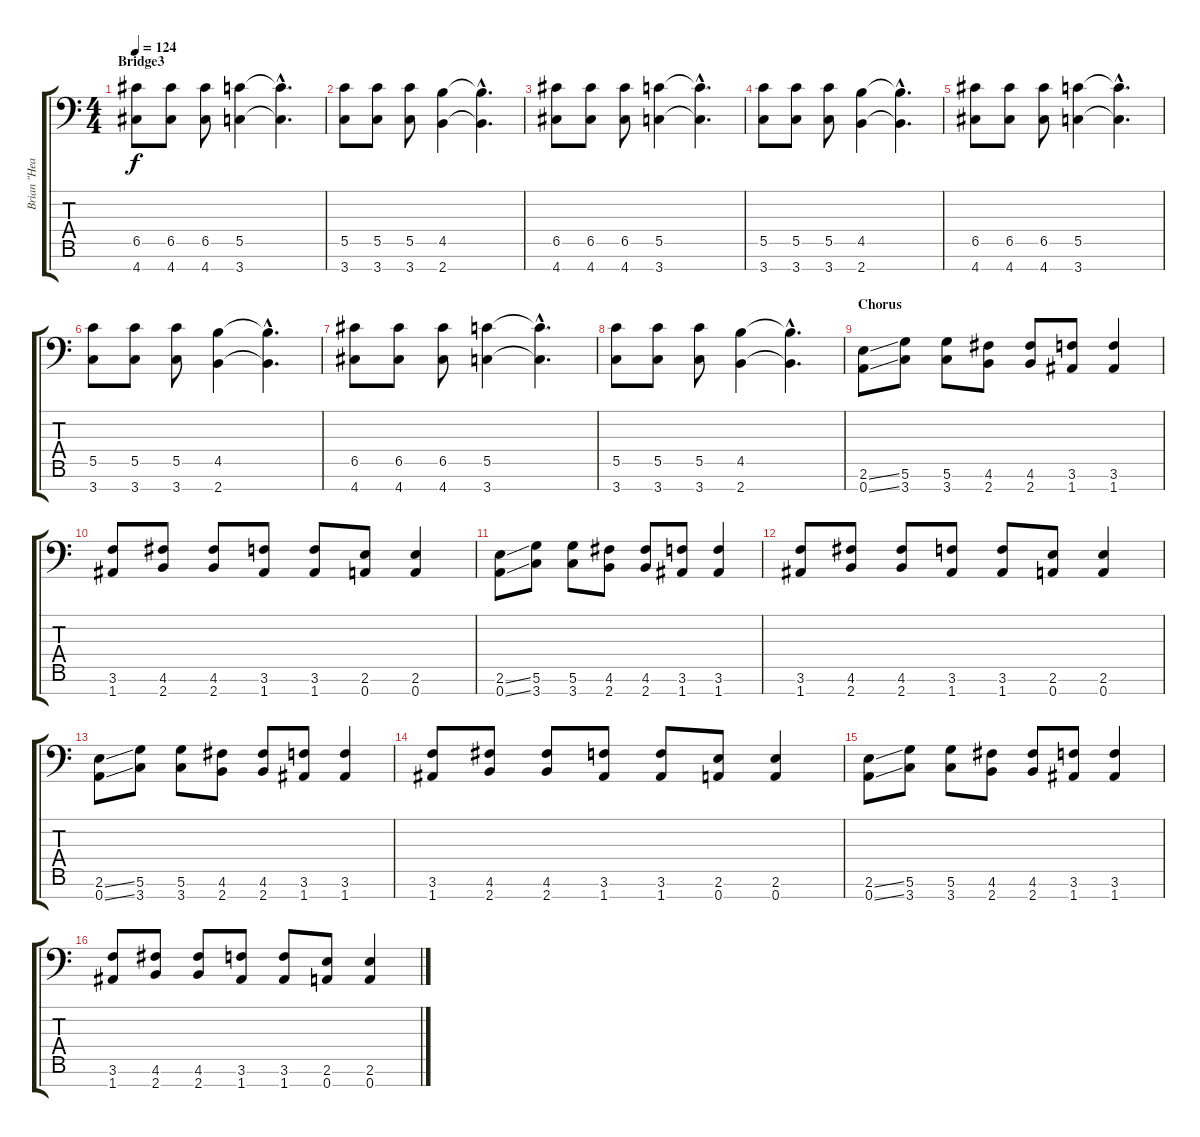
\track ("Brian \"Head\" Welch" "Brian \"Hea") {instrument distortionguitar}
\staff {score tabs}
\tuning (D4 A3 F3 C3 G2 D2 A1) {hide}
\ts (4 4)
\section ("" "Bridge3")
\tempo 124
\clef f4
\ks c
(6.5 4.7).8{dy f} (6.5 4.7).8 (6.5 4.7).8 (5.5 3.7).4 (5.5{hac t} 3.7{hac t}).4{d} |
(5.5 3.7).8 (5.5 3.7).8 (5.5 3.7).8 (4.5 2.7).4 (4.5{hac t} 2.7{hac t}).4{d} |
(6.5 4.7).8 (6.5 4.7).8 (6.5 4.7).8 (5.5 3.7).4 (5.5{hac t} 3.7{hac t}).4{d} |
(5.5 3.7).8 (5.5 3.7).8 (5.5 3.7).8 (4.5 2.7).4 (4.5{hac t} 2.7{hac t}).4{d} |
(6.5 4.7).8 (6.5 4.7).8 (6.5 4.7).8 (5.5 3.7).4 (5.5{hac t} 3.7{hac t}).4{d} |
(5.5 3.7).8 (5.5 3.7).8 (5.5 3.7).8 (4.5 2.7).4 (4.5{hac t} 2.7{hac t}).4{d} |
(6.5 4.7).8 (6.5 4.7).8 (6.5 4.7).8 (5.5 3.7).4 (5.5{hac t} 3.7{hac t}).4{d} |
(5.5 3.7).8 (5.5 3.7).8 (5.5 3.7).8 (4.5 2.7).4 (4.5{hac t} 2.7{hac t}).4{d} |
\section ("" "Chorus")
(2.6{ss} 0.7{ss}).8 (5.6 3.7).8 (5.6 3.7).8 (4.6 2.7).8 (4.6 2.7).8 (3.6 1.7).8 (3.6 1.7).4 |
(3.6 1.7).8 (4.6 2.7).8 (4.6 2.7).8 (3.6 1.7).8 (3.6 1.7).8 (2.6 0.7).8 (2.6 0.7).4 |
(2.6{ss} 0.7{ss}).8 (5.6 3.7).8 (5.6 3.7).8 (4.6 2.7).8 (4.6 2.7).8 (3.6 1.7).8 (3.6 1.7).4 |
(3.6 1.7).8 (4.6 2.7).8 (4.6 2.7).8 (3.6 1.7).8 (3.6 1.7).8 (2.6 0.7).8 (2.6 0.7).4 |
(2.6{ss} 0.7{ss}).8 (5.6 3.7).8 (5.6 3.7).8 (4.6 2.7).8 (4.6 2.7).8 (3.6 1.7).8 (3.6 1.7).4 |
(3.6 1.7).8 (4.6 2.7).8 (4.6 2.7).8 (3.6 1.7).8 (3.6 1.7).8 (2.6 0.7).8 (2.6 0.7).4 |
(2.6{ss} 0.7{ss}).8 (5.6 3.7).8 (5.6 3.7).8 (4.6 2.7).8 (4.6 2.7).8 (3.6 1.7).8 (3.6 1.7).4 |
(3.6 1.7).8 (4.6 2.7).8 (4.6 2.7).8 (3.6 1.7).8 (3.6 1.7).8 (2.6 0.7).8 (2.6 0.7).4
